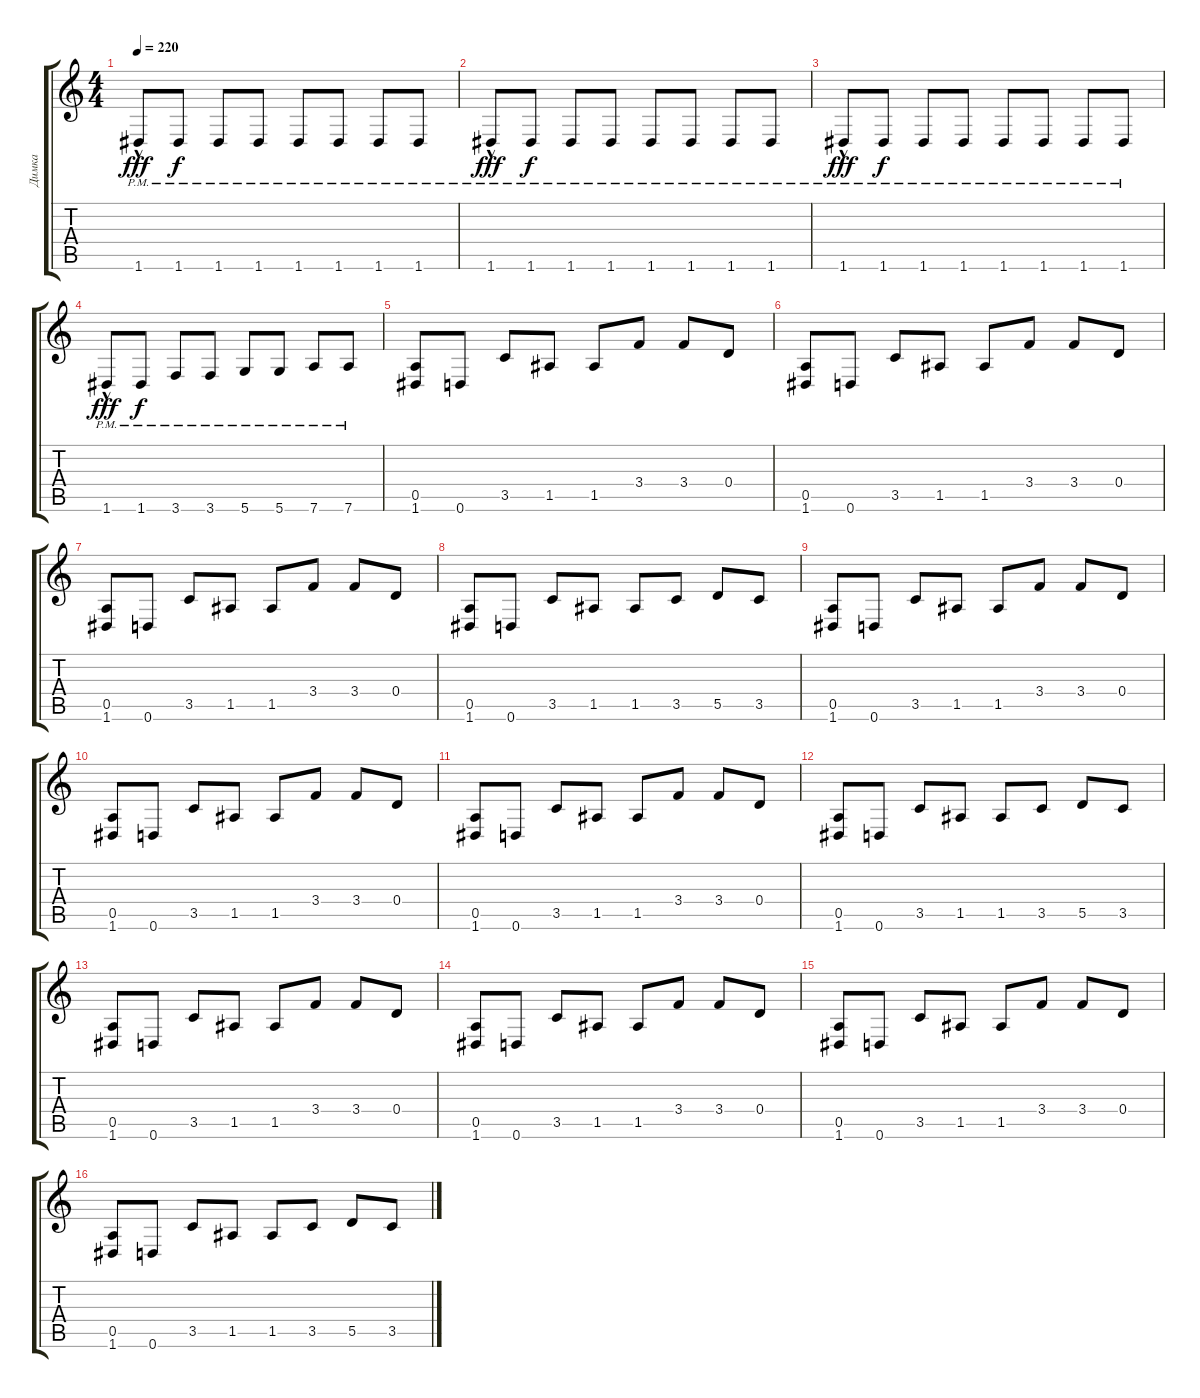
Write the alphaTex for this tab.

\track ("Димка" "Димка") {instrument distortionguitar}
\staff {score tabs}
\tuning (D4 B3 G3 D3 A2 D2) {hide}
\ts (4 4)
\tempo 220
\clef g2
\ks c
1.6{hac pm}.8{dy fff} 1.6{pm}.8{dy f} 1.6{pm}.8 1.6{pm}.8 1.6{pm}.8 1.6{pm}.8 1.6{pm}.8 1.6{pm}.8 |
1.6{hac pm}.8{dy fff} 1.6{pm}.8{dy f} 1.6{pm}.8 1.6{pm}.8 1.6{pm}.8 1.6{pm}.8 1.6{pm}.8 1.6{pm}.8 |
1.6{hac pm}.8{dy fff} 1.6{pm}.8{dy f} 1.6{pm}.8 1.6{pm}.8 1.6{pm}.8 1.6{pm}.8 1.6{pm}.8 1.6{pm}.8 |
1.6{hac pm}.8{dy fff} 1.6{pm}.8{dy f} 3.6{pm}.8 3.6{pm}.8 5.6{pm}.8 5.6{pm}.8 7.6{pm}.8 7.6{pm}.8 |
(0.5 1.6).8 0.6.8 3.5.8 1.5.8 1.5.8 3.4.8 3.4.8 0.4.8 |
(0.5 1.6).8 0.6.8 3.5.8 1.5.8 1.5.8 3.4.8 3.4.8 0.4.8 |
(0.5 1.6).8 0.6.8 3.5.8 1.5.8 1.5.8 3.4.8 3.4.8 0.4.8 |
(0.5 1.6).8 0.6.8 3.5.8 1.5.8 1.5.8 3.5.8 5.5.8 3.5.8 |
(0.5 1.6).8 0.6.8 3.5.8 1.5.8 1.5.8 3.4.8 3.4.8 0.4.8 |
(0.5 1.6).8 0.6.8 3.5.8 1.5.8 1.5.8 3.4.8 3.4.8 0.4.8 |
(0.5 1.6).8 0.6.8 3.5.8 1.5.8 1.5.8 3.4.8 3.4.8 0.4.8 |
(0.5 1.6).8 0.6.8 3.5.8 1.5.8 1.5.8 3.5.8 5.5.8 3.5.8 |
(0.5 1.6).8 0.6.8 3.5.8 1.5.8 1.5.8 3.4.8 3.4.8 0.4.8 |
(0.5 1.6).8 0.6.8 3.5.8 1.5.8 1.5.8 3.4.8 3.4.8 0.4.8 |
(0.5 1.6).8 0.6.8 3.5.8 1.5.8 1.5.8 3.4.8 3.4.8 0.4.8 |
(0.5 1.6).8 0.6.8 3.5.8 1.5.8 1.5.8 3.5.8 5.5.8 3.5.8
